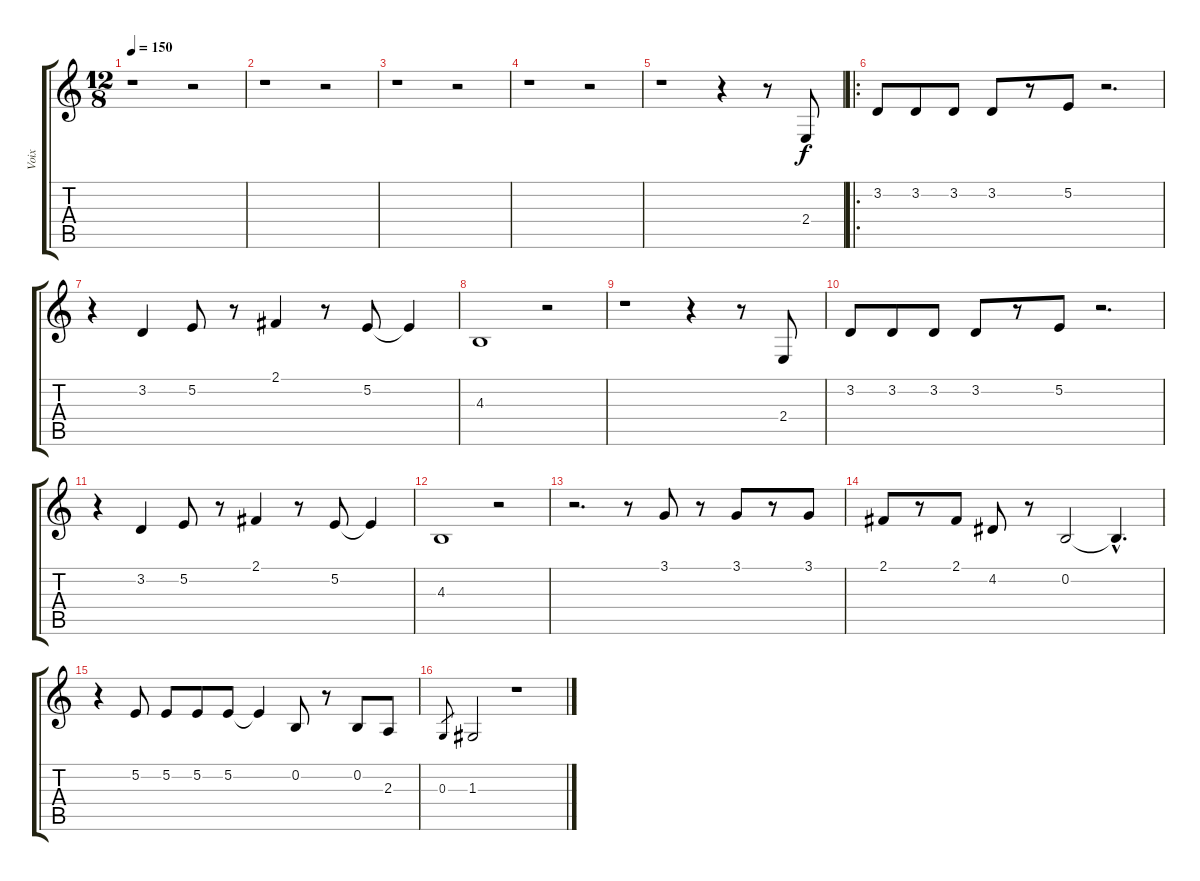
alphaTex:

\track ("Voix" "Voix") {instrument choiraahs}
\staff {score tabs}
\tuning (E4 B3 G3 D3 A2 E2) {hide}
\ts (12 8)
\tempo 150
\clef g2
\ks c
r.1{dy f instrument choiraahs} r.2 |
r.1 r.2 |
r.1 r.2 |
r.1 r.2 |
r.1 r.4 r.8 2.4.8 |
\ro
3.2.8 3.2.8 3.2.8 3.2.8 r.8 5.2.8 r.2{d} |
r.4 3.2.4 5.2.8 r.8 2.1.4 r.8 5.2.8 5.2{t}.4 |
4.3.1 r.2 |
r.1 r.4 r.8 2.4.8 |
3.2.8 3.2.8 3.2.8 3.2.8 r.8 5.2.8 r.2{d} |
r.4 3.2.4 5.2.8 r.8 2.1.4 r.8 5.2.8 5.2{t}.4 |
4.3.1 r.2 |
r.2{d} r.8 3.1.8 r.8 3.1.8 r.8 3.1.8 |
2.1.8 r.8 2.1.8 4.2.8 r.8 0.2.2 0.2{hac t}.4{d} |
r.4 5.2.8 5.2.8 5.2.8 5.2.8 5.2{t}.4 0.2.8 r.8 0.2.8 2.3.8 |
0.3.8{gr} 1.3.2 r.1
